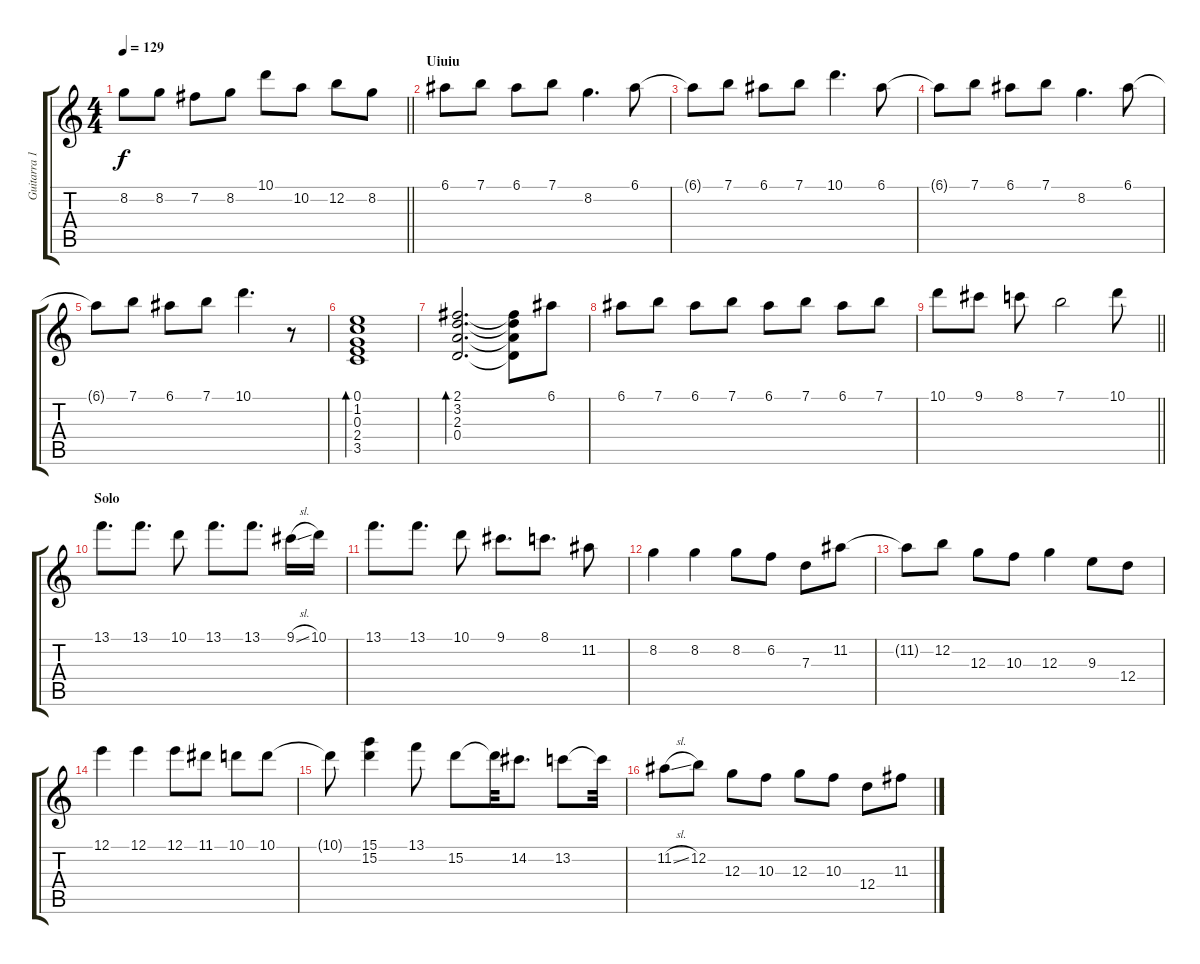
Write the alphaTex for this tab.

\track ("Guitarra 1" "Guitarra 1") {instrument electricguitarjazz}
\staff {score tabs}
\tuning (E4 B3 G3 D3 A2 E2) {hide}
\ts (4 4)
\tempo 129
\clef g2
\barLineRight lightlight
\ks c
8.2.8{dy f} 8.2.8 7.2.8 8.2.8 10.1.8 10.2.8 12.2.8 8.2.8 |
\section ("" "Uiuiu")
6.1.8 7.1.8 6.1.8 7.1.8 8.2.4{d} 6.1.8 |
6.1{t}.8 7.1.8 6.1.8 7.1.8 10.1.4{d} 6.1.8 |
6.1{t}.8 7.1.8 6.1.8 7.1.8 8.2.4{d} 6.1.8 |
6.1{t}.8 7.1.8 6.1.8 7.1.8 10.1.4{d} r.8 |
(0.1 1.2 0.3 2.4 3.5).1{bd 120} |
(2.1 3.2 2.3 0.4).2{d bd 120} (2.1{t} 3.2{t} 2.3{t} 0.4{t}).8 6.1.8 |
6.1.8 7.1.8 6.1.8 7.1.8 6.1.8 7.1.8 6.1.8 7.1.8 |
\barLineRight lightlight
10.1.8 9.1.8 8.1.8 7.1.2 10.1.8 |
\section ("" "Solo")
13.1.8{d} 13.1.8{d} 10.1.8 13.1.8{d} 13.1.8{d} 9.1{sl}.16 10.1.16 |
13.1.8{d} 13.1.8{d} 10.1.8 9.1.8{d} 8.1.8{d} 11.2.8 |
8.2.4 8.2.4 8.2.8 6.2.8 7.3.8 11.2.8 |
11.2{t}.8 12.2.8 12.3.8 10.3.8 12.3.4 9.3.8 12.4.8 |
12.1.4 12.1.4 12.1.8 11.1.8 10.1.8 10.1.8 |
10.1{t}.8 (15.1 15.2).4 13.1.8 15.2.8 15.2{t}.32 14.2.8{d} 13.2.8 13.2{t}.32 |
11.2{sl}.8 12.2.8 12.3.8 10.3.8 12.3.8 10.3.8 12.4.8 11.3.8
